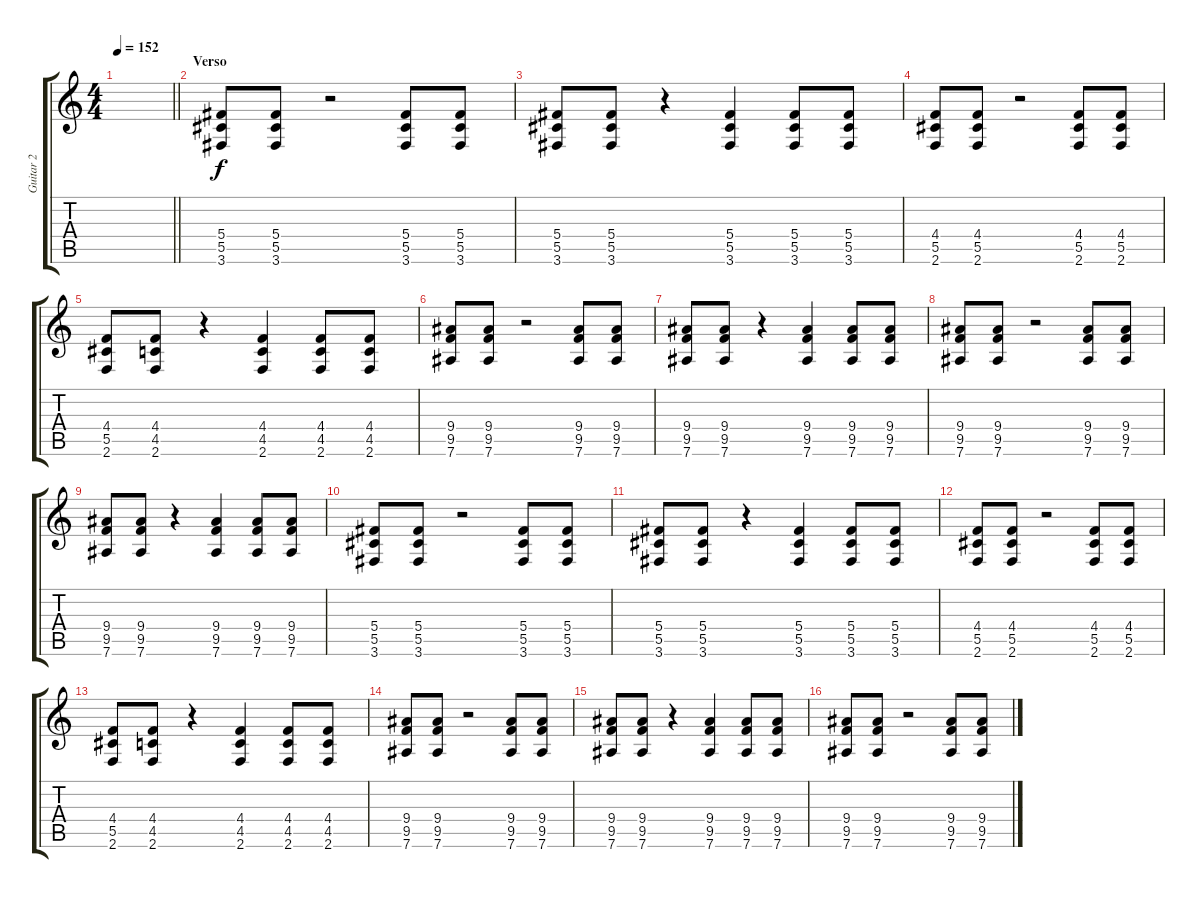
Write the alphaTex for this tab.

\track ("Guitar 2" "Guitar 2") {instrument distortionguitar}
\staff {score tabs}
\tuning (Eb4 Bb3 Gb3 Db3 Ab2 Eb2) {hide}
\ts (4 4)
\tempo 152
\clef g2
\barLineRight lightlight
\ks c
|
\section ("" "Verso")
(5.4 5.5 3.6).8 (5.4 5.5 3.6).8 r.2 (5.4 5.5 3.6).8 (5.4 5.5 3.6).8 |
(5.4 5.5 3.6).8 (5.4 5.5 3.6).8 r.4 (5.4 5.5 3.6).4 (5.4 5.5 3.6).8 (5.4 5.5 3.6).8 |
(4.4 5.5 2.6).8 (4.4 5.5 2.6).8 r.2 (4.4 5.5 2.6).8 (4.4 5.5 2.6).8 |
(4.4 5.5 2.6).8 (4.4 4.5 2.6).8 r.4 (4.4 4.5 2.6).4 (4.4 4.5 2.6).8 (4.4 4.5 2.6).8 |
(9.4 9.5 7.6).8 (9.4 9.5 7.6).8 r.2 (9.4 9.5 7.6).8 (9.4 9.5 7.6).8 |
(9.4 9.5 7.6).8 (9.4 9.5 7.6).8 r.4 (9.4 9.5 7.6).4 (9.4 9.5 7.6).8 (9.4 9.5 7.6).8 |
(9.4 9.5 7.6).8 (9.4 9.5 7.6).8 r.2 (9.4 9.5 7.6).8 (9.4 9.5 7.6).8 |
(9.4 9.5 7.6).8 (9.4 9.5 7.6).8 r.4 (9.4 9.5 7.6).4 (9.4 9.5 7.6).8 (9.4 9.5 7.6).8 |
(5.4 5.5 3.6).8 (5.4 5.5 3.6).8 r.2 (5.4 5.5 3.6).8 (5.4 5.5 3.6).8 |
(5.4 5.5 3.6).8 (5.4 5.5 3.6).8 r.4 (5.4 5.5 3.6).4 (5.4 5.5 3.6).8 (5.4 5.5 3.6).8 |
(4.4 5.5 2.6).8 (4.4 5.5 2.6).8 r.2 (4.4 5.5 2.6).8 (4.4 5.5 2.6).8 |
(4.4 5.5 2.6).8 (4.4 4.5 2.6).8 r.4 (4.4 4.5 2.6).4 (4.4 4.5 2.6).8 (4.4 4.5 2.6).8 |
(9.4 9.5 7.6).8 (9.4 9.5 7.6).8 r.2 (9.4 9.5 7.6).8 (9.4 9.5 7.6).8 |
(9.4 9.5 7.6).8 (9.4 9.5 7.6).8 r.4 (9.4 9.5 7.6).4 (9.4 9.5 7.6).8 (9.4 9.5 7.6).8 |
(9.4 9.5 7.6).8 (9.4 9.5 7.6).8 r.2 (9.4 9.5 7.6).8 (9.4 9.5 7.6).8
